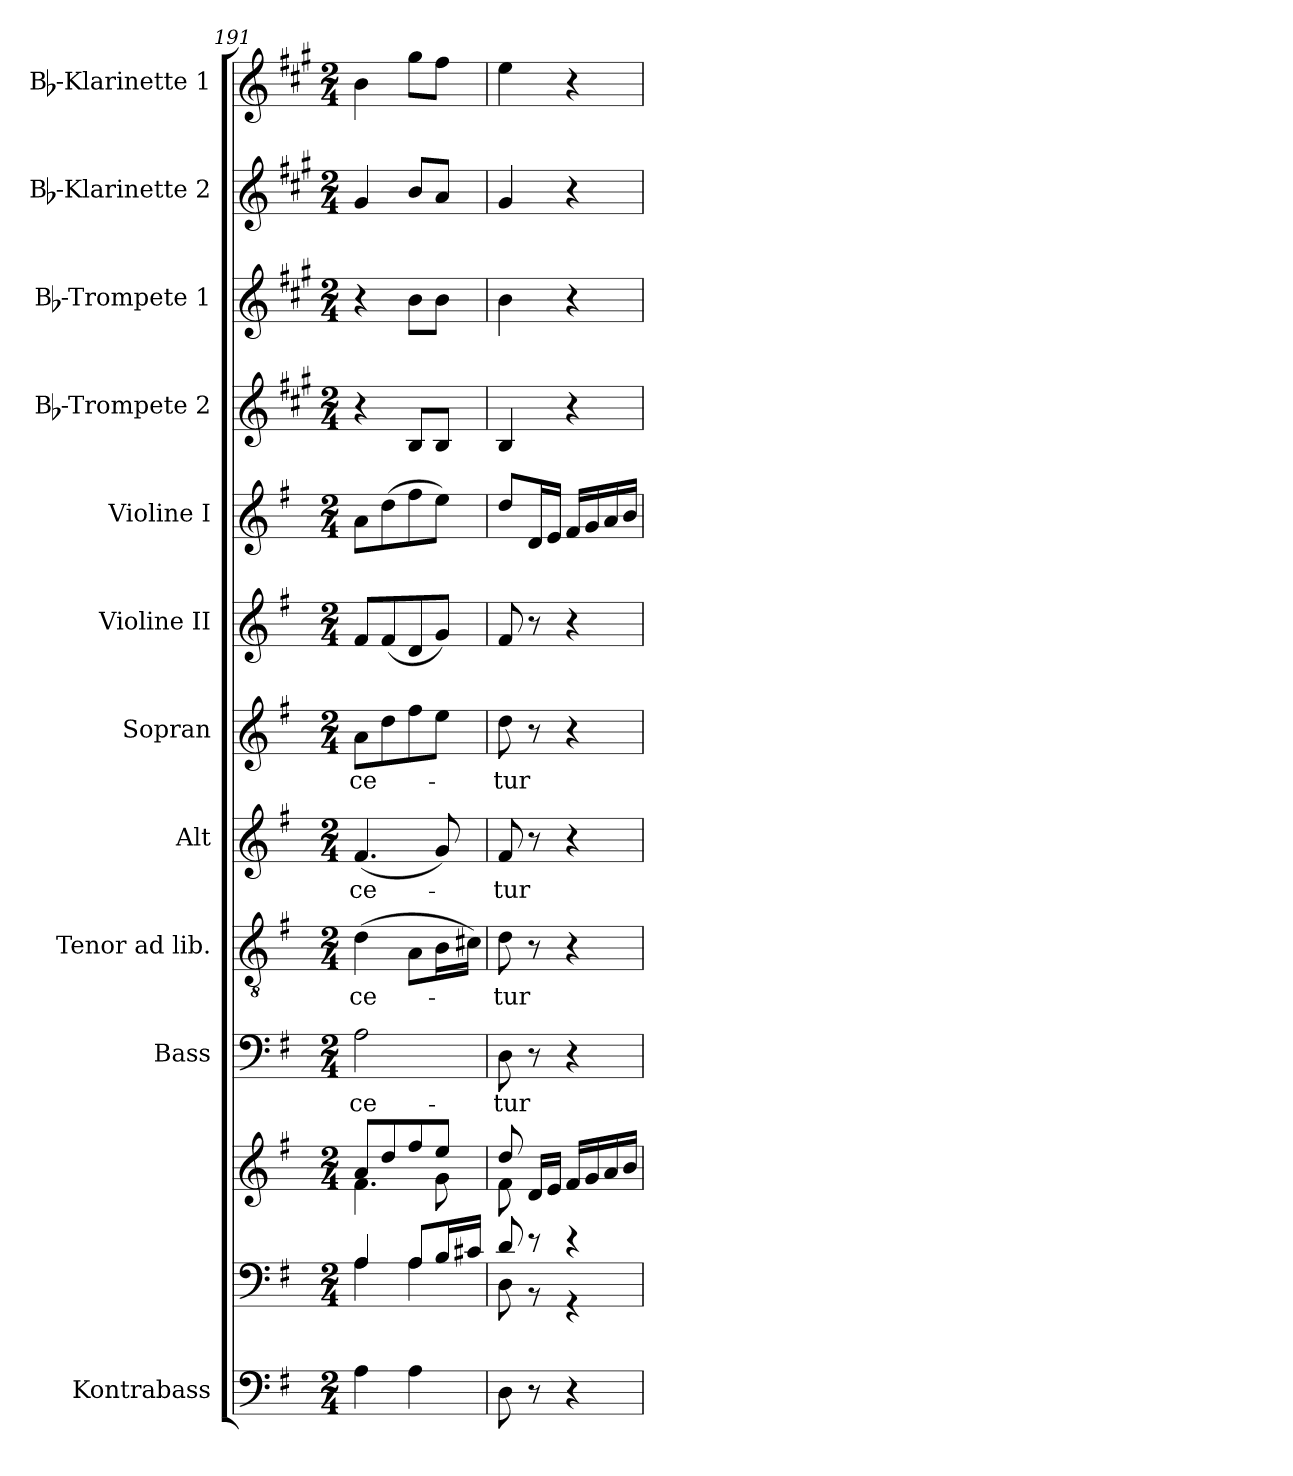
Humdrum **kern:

**kern	**kern	**kern	**kern	**text	**kern	**text	**kern	**text	**kern	**text	**kern	**kern	**kern	**kern	**kern	**kern
*part12	*part11	*part11	*part10	*part10	*part9	*part9	*part8	*part8	*part7	*part7	*part6	*part5	*part4	*part3	*part2	*part1
*staff13	*staff12	*staff11	*staff10	*staff10	*staff9	*staff9	*staff8	*staff8	*staff7	*staff7	*staff6	*staff5	*staff4	*staff3	*staff2	*staff1
*I"Kontrabass	*	*	*I"Bass	*	*I"Tenor ad lib.	*	*I"Alt	*	*I"Sopran	*	*I"Violine II	*I"Violine I	*I"Bb-Trompete 2	*I"Bb-Trompete 1	*I"Bb-Klarinette 2	*I"Bb-Klarinette 1
*I'Kb.	*	*	*I'B.	*	*I'T.	*	*I'A.	*	*I'S.	*	*I'Vl. II	*I'Vl. I	*I'Bb Trp. 2	*I'Bb Trp. 1	*I'Bb Kl. 2	*I'Bb Kl. 1
*clefF4	*clefF4	*clefG2	*clefF4	*	*clefGv2	*	*clefG2	*	*clefG2	*	*clefG2	*clefG2	*clefG2	*clefG2	*clefG2	*clefG2
*ITrd7c12	*	*	*	*	*	*	*	*	*	*	*	*	*ITrd1c2	*ITrd1c2	*ITrd1c2	*ITrd1c2
*k[f#]	*k[f#]	*k[f#]	*k[f#]	*	*k[f#]	*	*k[f#]	*	*k[f#]	*	*k[f#]	*k[f#]	*k[f#]	*k[f#]	*k[f#]	*k[f#]
*G:	*G:	*G:	*G:	*	*G:	*	*G:	*	*G:	*	*G:	*G:	*G:	*G:	*G:	*G:
*M2/4	*M2/4	*M2/4	*M2/4	*	*M2/4	*	*M2/4	*	*M2/4	*	*M2/4	*M2/4	*M2/4	*M2/4	*M2/4	*M2/4
=191	=191	=191	=191	=191	=191	=191	=191	=191	=191	=191	=191	=191	=191	=191	=191	=191
*	*^	*^	*	*	*	*	*	*	*	*	*	*	*	*	*	*
!	!	!	!	!	!	!LO:LY:b	!	!LO:LY:b	!	!LO:LY:b	!	!LO:LY:b	!	!	!	!	!	!
4AA\	4A/	4A\	8a/L	4.f#\	2A\	-ce-	(>4d\	-ce-	(<4.f#/	-ce-	8a\L	-ce-	8f#/L	8a\L	4r	4r	4f#/	4a\
.	.	.	8dd/	.	.	.	.	.	.	.	8dd\	.	(<8f#/	(>8dd\	.	.	.	.
4AA\	8A/L	4A\	8ff#/	.	.	.	8A\L	.	.	.	8ff#\	.	8d/	8ff#\	8A/L	8a\L	8a/L	8ff#\L
.	16B/L	.	8ee/J	8g\	.	.	16B\L	.	8g/)	.	8ee\J	.	8g/J)	8ee\J)	8A/J	8a\J	8g/J	8ee\J
.	16c#X/JJ	.	.	.	.	.	16c#X\JJ)	.	.	.	.	.	.	.	.	.	.	.
=192	=192	=192	=192	=192	=192	=192	=192	=192	=192	=192	=192	=192	=192	=192	=192	=192	=192	=192
!	!	!	!	!	!	!LO:LY:b	!	!LO:LY:b	!	!LO:LY:b	!	!LO:LY:b	!	!	!	!	!	!
8DD\	8d/	8D\	8dd/	8f#\	8D\	-tur	8d\	-tur	8f#/	-tur	8dd\	-tur	8f#/	8dd/L	4A/	4a\	4f#/	4dd\
8r	8r	8r	16d/LL	8ryy	8r	.	8r	.	8r	.	8r	.	8r	16d/L	.	.	.	.
.	.	.	16e/JJ	.	.	.	.	.	.	.	.	.	.	16e/JJ	.	.	.	.
4r	4r	4r	16f#/LL	4ryy	4r	.	4r	.	4r	.	4r	.	4r	16f#/LL	4r	4r	4r	4r
.	.	.	16g/	.	.	.	.	.	.	.	.	.	.	16g/	.	.	.	.
.	.	.	16a/	.	.	.	.	.	.	.	.	.	.	16a/	.	.	.	.
.	.	.	16b/JJ	.	.	.	.	.	.	.	.	.	.	16b/JJ	.	.	.	.
*	*v	*v	*	*	*	*	*	*	*	*	*	*	*	*	*	*	*	*
*	*	*v	*v	*	*	*	*	*	*	*	*	*	*	*	*	*	*
=	=	=	=	=	=	=	=	=	=	=	=	=	=	=	=	=
*-	*-	*-	*-	*-	*-	*-	*-	*-	*-	*-	*-	*-	*-	*-	*-	*-
